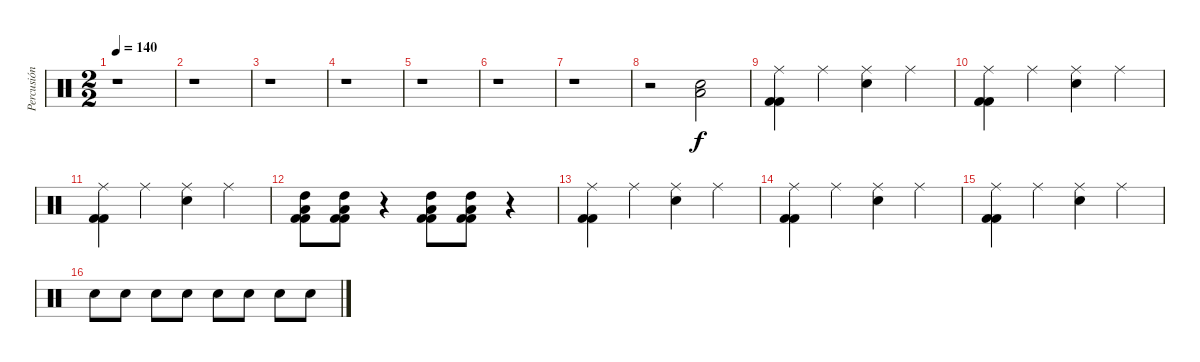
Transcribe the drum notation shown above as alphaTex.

\track ("Percusión" "Percusión") {instrument percussion}
\staff {score}
\articulation defaults
\ts (2 2)
\tempo 140
\clef neutral
\ks c
r.1{dy f} |
r.1 |
r.1 |
r.1 |
r.1 |
r.1 |
r.1 |
r.2 ("Snare (hit) 2" "Low Tom (hit)").2 |
("Ride (middle)" "Kick (hit) 2" "Kick (hit) 2").4 "Ride (middle)".4 ("Ride (middle)" "Snare (hit) 2").4 "Ride (middle)".4 |
("Ride (middle)" "Kick (hit) 2" "Kick (hit) 2").4 "Ride (middle)".4 ("Ride (middle)" "Snare (hit) 2").4 "Ride (middle)".4 |
("Ride (middle)" "Kick (hit) 2" "Kick (hit) 2").4 "Ride (middle)".4 ("Ride (middle)" "Snare (hit) 2").4 "Ride (middle)".4 |
("Kick (hit) 2" "Low Tom (hit)" "High Tom (hit)" "Kick (hit) 2").8 ("Kick (hit) 2" "Low Tom (hit)" "High Tom (hit)" "Kick (hit) 2").8 r.4 ("Kick (hit) 2" "Low Tom (hit)" "High Tom (hit)" "Kick (hit) 2").8 ("Kick (hit) 2" "Low Tom (hit)" "High Tom (hit)" "Kick (hit) 2").8 r.4 |
("Ride (middle)" "Kick (hit) 2" "Kick (hit) 2").4 "Ride (middle)".4 ("Ride (middle)" "Snare (hit) 2").4 "Ride (middle)".4 |
("Ride (middle)" "Kick (hit) 2" "Kick (hit) 2").4 "Ride (middle)".4 ("Ride (middle)" "Snare (hit) 2").4 "Ride (middle)".4 |
("Ride (middle)" "Kick (hit) 2" "Kick (hit) 2").4 "Ride (middle)".4 ("Ride (middle)" "Snare (hit) 2").4 "Ride (middle)".4 |
"Snare (hit) 2".8 "Snare (hit) 2".8 "Snare (hit) 2".8 "Snare (hit) 2".8 "Snare (hit) 2".8 "Snare (hit) 2".8 "Snare (hit) 2".8 "Snare (hit) 2".8
